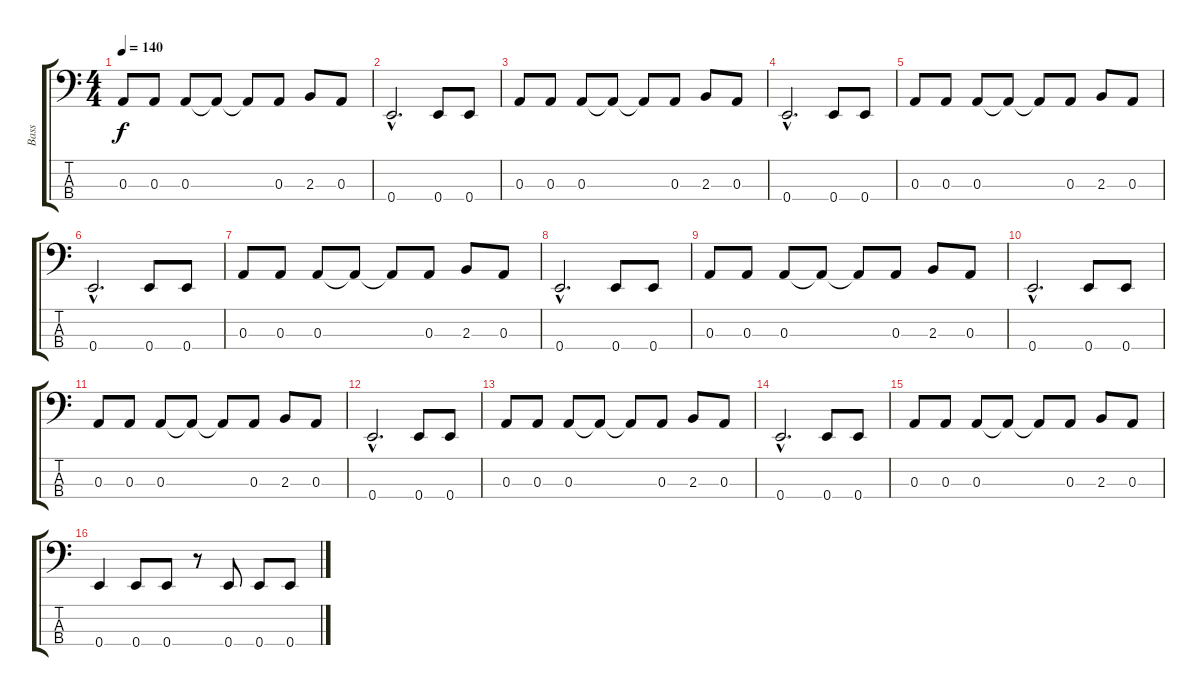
\track ("Bass" "Bass") {instrument electricbasspick}
\staff {score tabs}
\tuning (G2 D2 A1 E1) {hide}
\ts (4 4)
\tempo 140
\clef f4
\ks c
0.3.8{dy f} 0.3.8 0.3.8 0.3{t}.8 0.3{t}.8 0.3.8 2.3.8 0.3.8 |
0.4{hac}.2{d} 0.4.8 0.4.8 |
0.3.8 0.3.8 0.3.8 0.3{t}.8 0.3{t}.8 0.3.8 2.3.8 0.3.8 |
0.4{hac}.2{d} 0.4.8 0.4.8 |
0.3.8 0.3.8 0.3.8 0.3{t}.8 0.3{t}.8 0.3.8 2.3.8 0.3.8 |
0.4{hac}.2{d} 0.4.8 0.4.8 |
0.3.8 0.3.8 0.3.8 0.3{t}.8 0.3{t}.8 0.3.8 2.3.8 0.3.8 |
0.4{hac}.2{d} 0.4.8 0.4.8 |
0.3.8 0.3.8 0.3.8 0.3{t}.8 0.3{t}.8 0.3.8 2.3.8 0.3.8 |
0.4{hac}.2{d} 0.4.8 0.4.8 |
0.3.8 0.3.8 0.3.8 0.3{t}.8 0.3{t}.8 0.3.8 2.3.8 0.3.8 |
0.4{hac}.2{d} 0.4.8 0.4.8 |
0.3.8 0.3.8 0.3.8 0.3{t}.8 0.3{t}.8 0.3.8 2.3.8 0.3.8 |
0.4{hac}.2{d} 0.4.8 0.4.8 |
0.3.8 0.3.8 0.3.8 0.3{t}.8 0.3{t}.8 0.3.8 2.3.8 0.3.8 |
0.4.4 0.4.8 0.4.8 r.8 0.4.8 0.4.8 0.4.8
